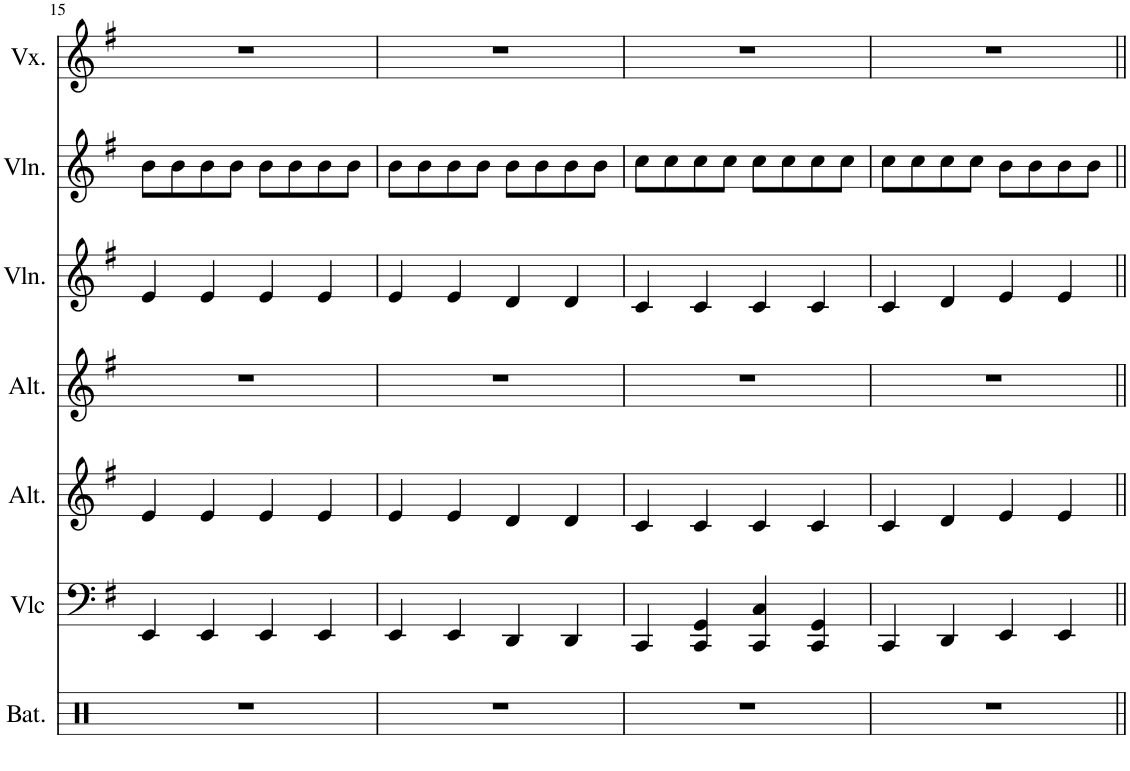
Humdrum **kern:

**kern	**kern	**kern	**kern	**kern	**kern	**kern
*part7	*part6	*part5	*part4	*part3	*part2	*part1
*staff7	*staff6	*staff5	*staff4	*staff3	*staff2	*staff1
*I"Batterie	*I"Violoncelle	*I"Alto	*I"Alto	*I"Violon	*I"Violon	*I"Voix
*I'Bat.	*I'Vlc	*I'Alt.	*I'Alt.	*I'Vln.	*I'Vln.	*I'Vx.
!!LO:PB:g=z
*clefX	*clefF4	*clefG2	*clefG2	*clefG2	*clefG2	*clefG2
*k[]	*k[f#]	*k[f#]	*k[f#]	*k[f#]	*k[f#]	*k[f#]
*M4/4	*M4/4	*M4/4	*M4/4	*M4/4	*M4/4	*M4/4
*met(c)	*met(c)	*met(c)	*met(c)	*met(c)	*met(c)	*met(c)
=15	=15	=15	=15	=15	=15	=15
1r	4EE/	4e/	1r	4e/	8b\L	1r
.	.	.	.	.	8b\	.
.	4EE/	4e/	.	4e/	8b\	.
.	.	.	.	.	8b\J	.
.	4EE/	4e/	.	4e/	8b\L	.
.	.	.	.	.	8b\	.
.	4EE/	4e/	.	4e/	8b\	.
.	.	.	.	.	8b\J	.
=16	=16	=16	=16	=16	=16	=16
1r	4EE/	4e/	1r	4e/	8b\L	1r
.	.	.	.	.	8b\	.
.	4EE/	4e/	.	4e/	8b\	.
.	.	.	.	.	8b\J	.
.	4DD/	4d/	.	4d/	8b\L	.
.	.	.	.	.	8b\	.
.	4DD/	4d/	.	4d/	8b\	.
.	.	.	.	.	8b\J	.
=17	=17	=17	=17	=17	=17	=17
1r	4CC/	4c/	1r	4c/	8cc\L	1r
.	.	.	.	.	8cc\	.
.	4CC/ 4GG/	4c/	.	4c/	8cc\	.
.	.	.	.	.	8cc\J	.
.	4CC/ 4C/	4c/	.	4c/	8cc\L	.
.	.	.	.	.	8cc\	.
.	4CC/ 4GG/	4c/	.	4c/	8cc\	.
.	.	.	.	.	8cc\J	.
=18	=18	=18	=18	=18	=18	=18
1r	4CC/	4c/	1r	4c/	8cc\L	1r
.	.	.	.	.	8cc\	.
.	4DD/	4d/	.	4d/	8cc\	.
.	.	.	.	.	8cc\J	.
.	4EE/	4e/	.	4e/	8b\L	.
.	.	.	.	.	8b\	.
.	4EE/	4e/	.	4e/	8b\	.
.	.	.	.	.	8b\J	.
=||	=||	=||	=||	=||	=||	=||
*-	*-	*-	*-	*-	*-	*-
